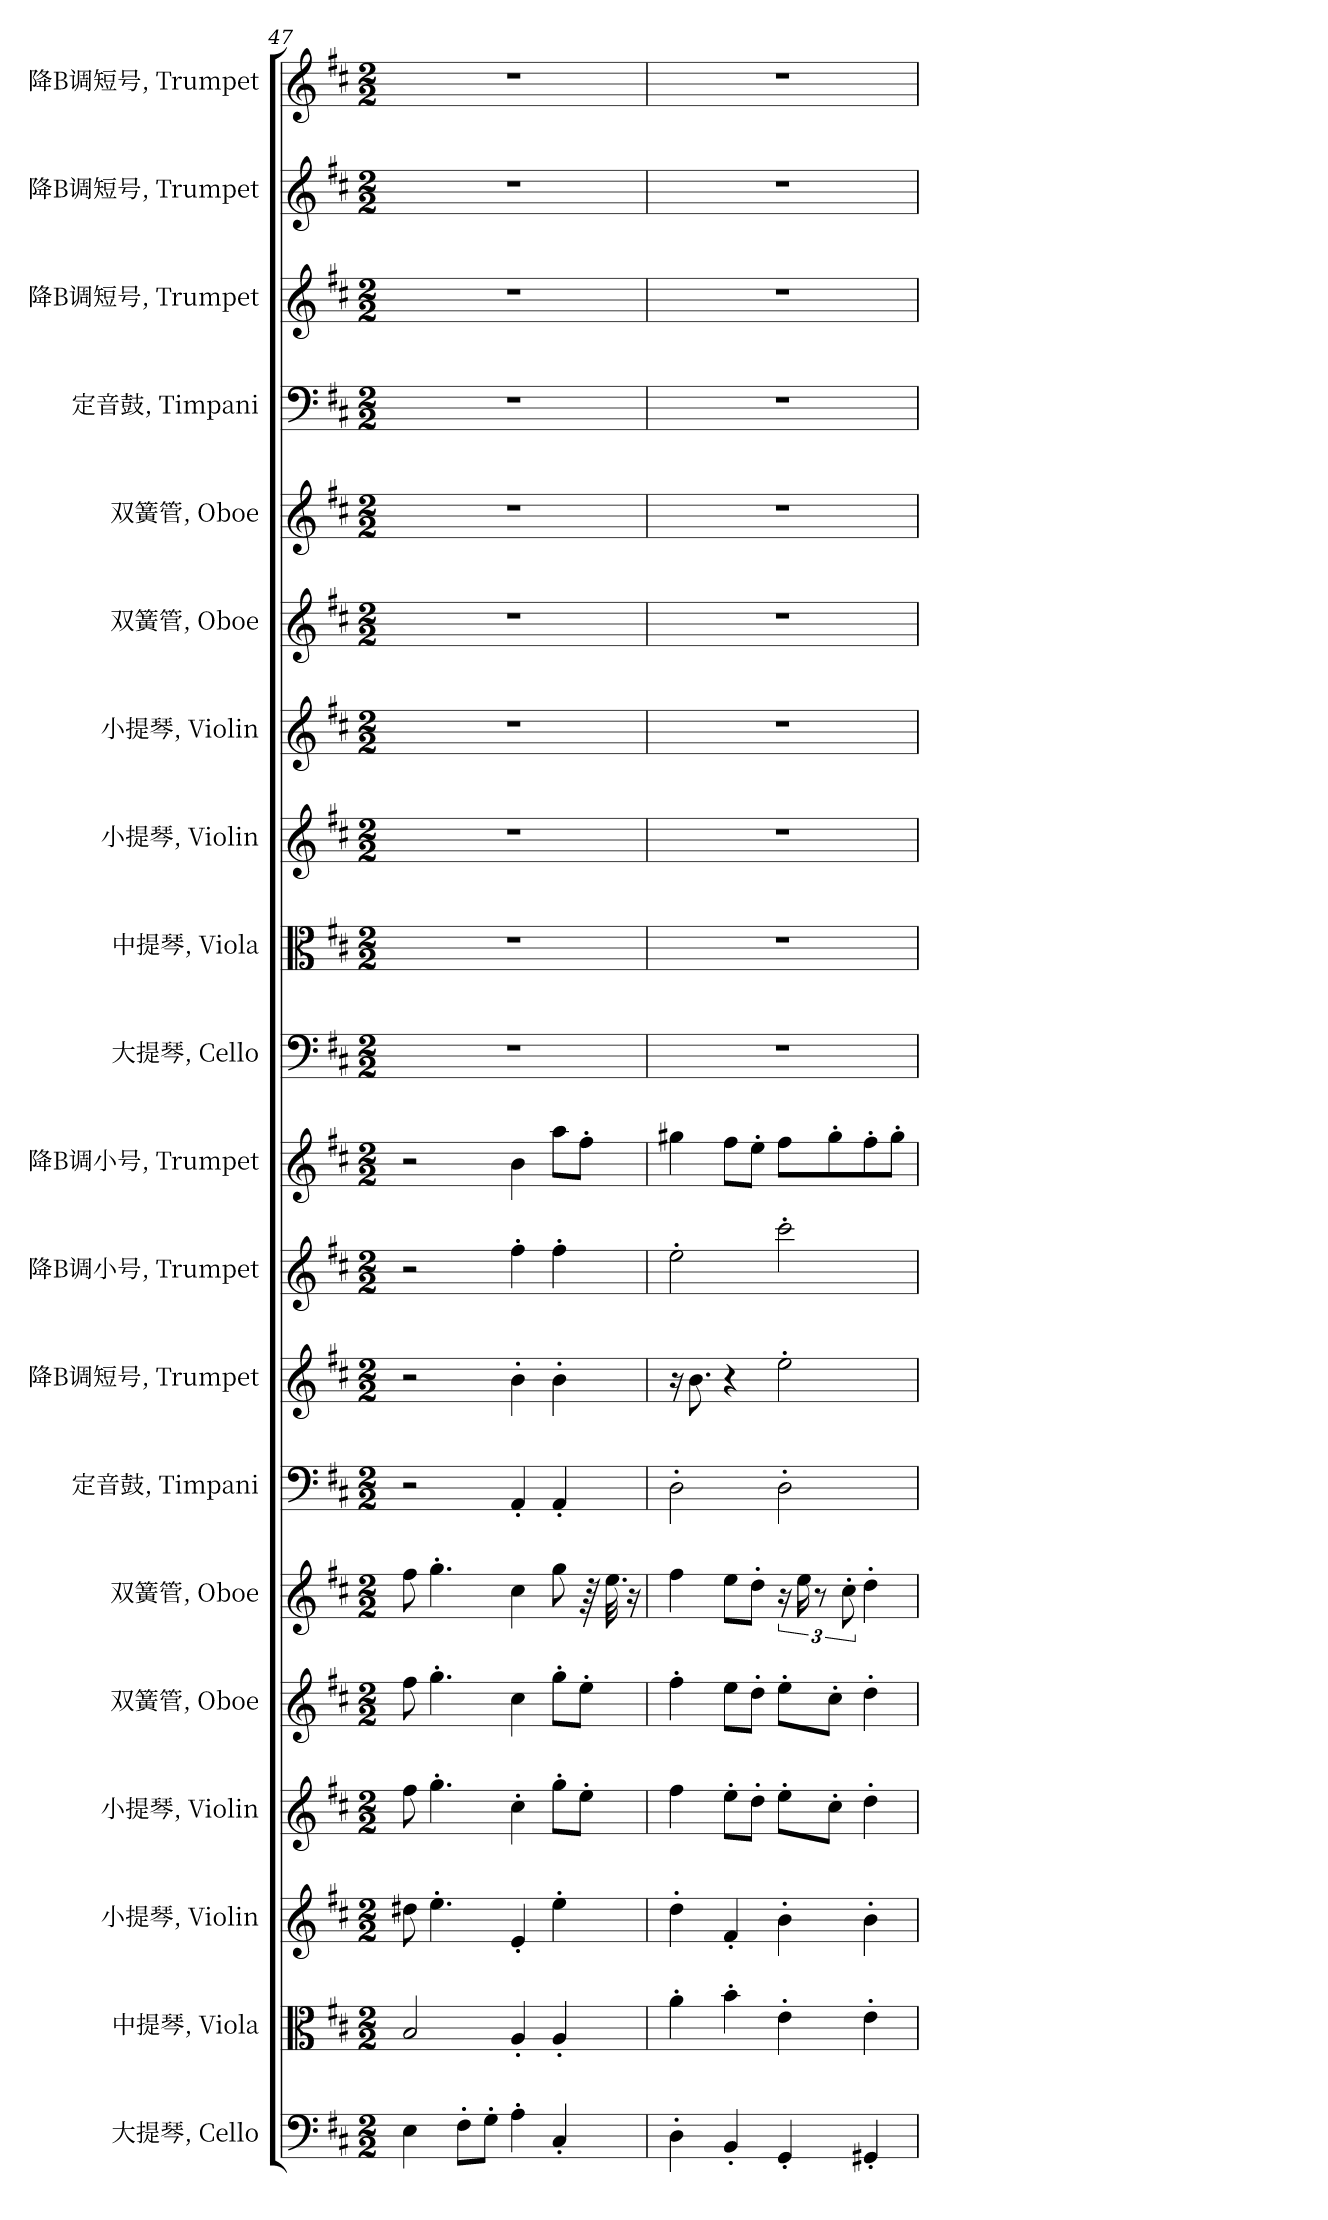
**kern	**kern	**kern	**kern	**kern	**kern	**kern	**kern	**kern	**kern	**kern	**kern	**kern	**kern	**kern	**kern	**kern	**kern	**kern	**kern
*part20	*part19	*part18	*part17	*part16	*part15	*part14	*part13	*part12	*part11	*part10	*part9	*part8	*part7	*part6	*part5	*part4	*part3	*part2	*part1
*staff20	*staff19	*staff18	*staff17	*staff16	*staff15	*staff14	*staff13	*staff12	*staff11	*staff10	*staff9	*staff8	*staff7	*staff6	*staff5	*staff4	*staff3	*staff2	*staff1
*I"大提琴, Cello	*I"中提琴, Viola	*I"小提琴, Violin	*I"小提琴, Violin	*I"双簧管, Oboe	*I"双簧管, Oboe	*I"定音鼓, Timpani	*I"降B调短号, Trumpet	*I"降B调小号, Trumpet	*I"降B调小号, Trumpet	*I"大提琴, Cello	*I"中提琴, Viola	*I"小提琴, Violin	*I"小提琴, Violin	*I"双簧管, Oboe	*I"双簧管, Oboe	*I"定音鼓, Timpani	*I"降B调短号, Trumpet	*I"降B调短号, Trumpet	*I"降B调短号, Trumpet
*	*I'Vla.	*I'Vln.	*I'Vln.	*I'Ob.	*I'Ob.	*I'Timp.	*	*I'B♭ Tpt.	*I'B♭ Tpt.	*	*I'Vla.	*I'Vln.	*I'Vln.	*I'Ob.	*I'Ob.	*I'Timp.	*	*	*
!!LO:PB:g=z
*clefF4	*clefC3	*clefG2	*clefG2	*clefG2	*clefG2	*clefF4	*clefG2	*clefG2	*clefG2	*clefF4	*clefC3	*clefG2	*clefG2	*clefG2	*clefG2	*clefF4	*clefG2	*clefG2	*clefG2
*	*	*	*	*	*	*	*ITrd1c2	*ITrd1c2	*ITrd1c2	*	*	*	*	*	*	*	*ITrd1c2	*ITrd1c2	*ITrd1c2
*k[f#c#]	*k[f#c#]	*k[f#c#]	*k[f#c#]	*k[f#c#]	*k[f#c#]	*k[f#c#]	*k[]	*k[]	*k[]	*k[f#c#]	*k[f#c#]	*k[f#c#]	*k[f#c#]	*k[f#c#]	*k[f#c#]	*k[f#c#]	*k[]	*k[]	*k[]
*M2/2	*M2/2	*M2/2	*M2/2	*M2/2	*M2/2	*M2/2	*M2/2	*M2/2	*M2/2	*M2/2	*M2/2	*M2/2	*M2/2	*M2/2	*M2/2	*M2/2	*M2/2	*M2/2	*M2/2
=47	=47	=47	=47	=47	=47	=47	=47	=47	=47	=47	=47	=47	=47	=47	=47	=47	=47	=47	=47
4E\	2B/	8dd#X\	8ff#\	8ff#\	8ff#\	2r	2r	2r	2r	1r	1r	1r	1r	1r	1r	1r	1r	1r	1r
.	.	4.ee'\	4.gg'\	4.gg'\	4.gg'\	.	.	.	.	.	.	.	.	.	.	.	.	.	.
8F#'\L	.	.	.	.	.	.	.	.	.	.	.	.	.	.	.	.	.	.	.
8G'\J	.	.	.	.	.	.	.	.	.	.	.	.	.	.	.	.	.	.	.
4A'\	4A'/	4e'/	4cc#'\	4cc#\	4cc#\	4AA'/	4a'\	4ee'\	4a\	.	.	.	.	.	.	.	.	.	.
4C#'/	4A'/	4ee'\	8gg'\L	8gg'\L	8gg\	4AA'/	4a'\	4ee'\	8gg\L	.	.	.	.	.	.	.	.	.	.
.	.	.	8ee'\J	8ee'\J	64r	.	.	.	8ee'\J	.	.	.	.	.	.	.	.	.	.
.	.	.	.	.	32.ee\	.	.	.	.	.	.	.	.	.	.	.	.	.	.
.	.	.	.	.	16r	.	.	.	.	.	.	.	.	.	.	.	.	.	.
=48	=48	=48	=48	=48	=48	=48	=48	=48	=48	=48	=48	=48	=48	=48	=48	=48	=48	=48	=48
4D'\	4a'\	4dd'\	4ff#\	4ff#'\	4ff#\	2D'\	16r	2dd'\	4ff#X\	1r	1r	1r	1r	1r	1r	1r	1r	1r	1r
.	.	.	.	.	.	.	8.a\	.	.	.	.	.	.	.	.	.	.	.	.
4BB'/	4b'\	4f#'/	8ee'\L	8ee\L	8ee\L	.	4r	.	8ee\L	.	.	.	.	.	.	.	.	.	.
.	.	.	8dd'\J	8dd'\J	8dd'\J	.	.	.	8dd'\J	.	.	.	.	.	.	.	.	.	.
4GG'/	4e'\	4b'\	8ee'\L	8ee'\L	24r	2D'\	2dd'\	2bb'\	8ee\L	.	.	.	.	.	.	.	.	.	.
.	.	.	.	.	24ee\	.	.	.	.	.	.	.	.	.	.	.	.	.	.
.	.	.	.	.	12r	.	.	.	.	.	.	.	.	.	.	.	.	.	.
.	.	.	8cc#'\J	8cc#'\J	.	.	.	.	8ff#'\	.	.	.	.	.	.	.	.	.	.
.	.	.	.	.	12cc#'\	.	.	.	.	.	.	.	.	.	.	.	.	.	.
4GG#X'/	4e'\	4b'\	4dd'\	4dd'\	4dd'\	.	.	.	8ee'\	.	.	.	.	.	.	.	.	.	.
.	.	.	.	.	.	.	.	.	8ff#'\J	.	.	.	.	.	.	.	.	.	.
=	=	=	=	=	=	=	=	=	=	=	=	=	=	=	=	=	=	=	=
*-	*-	*-	*-	*-	*-	*-	*-	*-	*-	*-	*-	*-	*-	*-	*-	*-	*-	*-	*-
